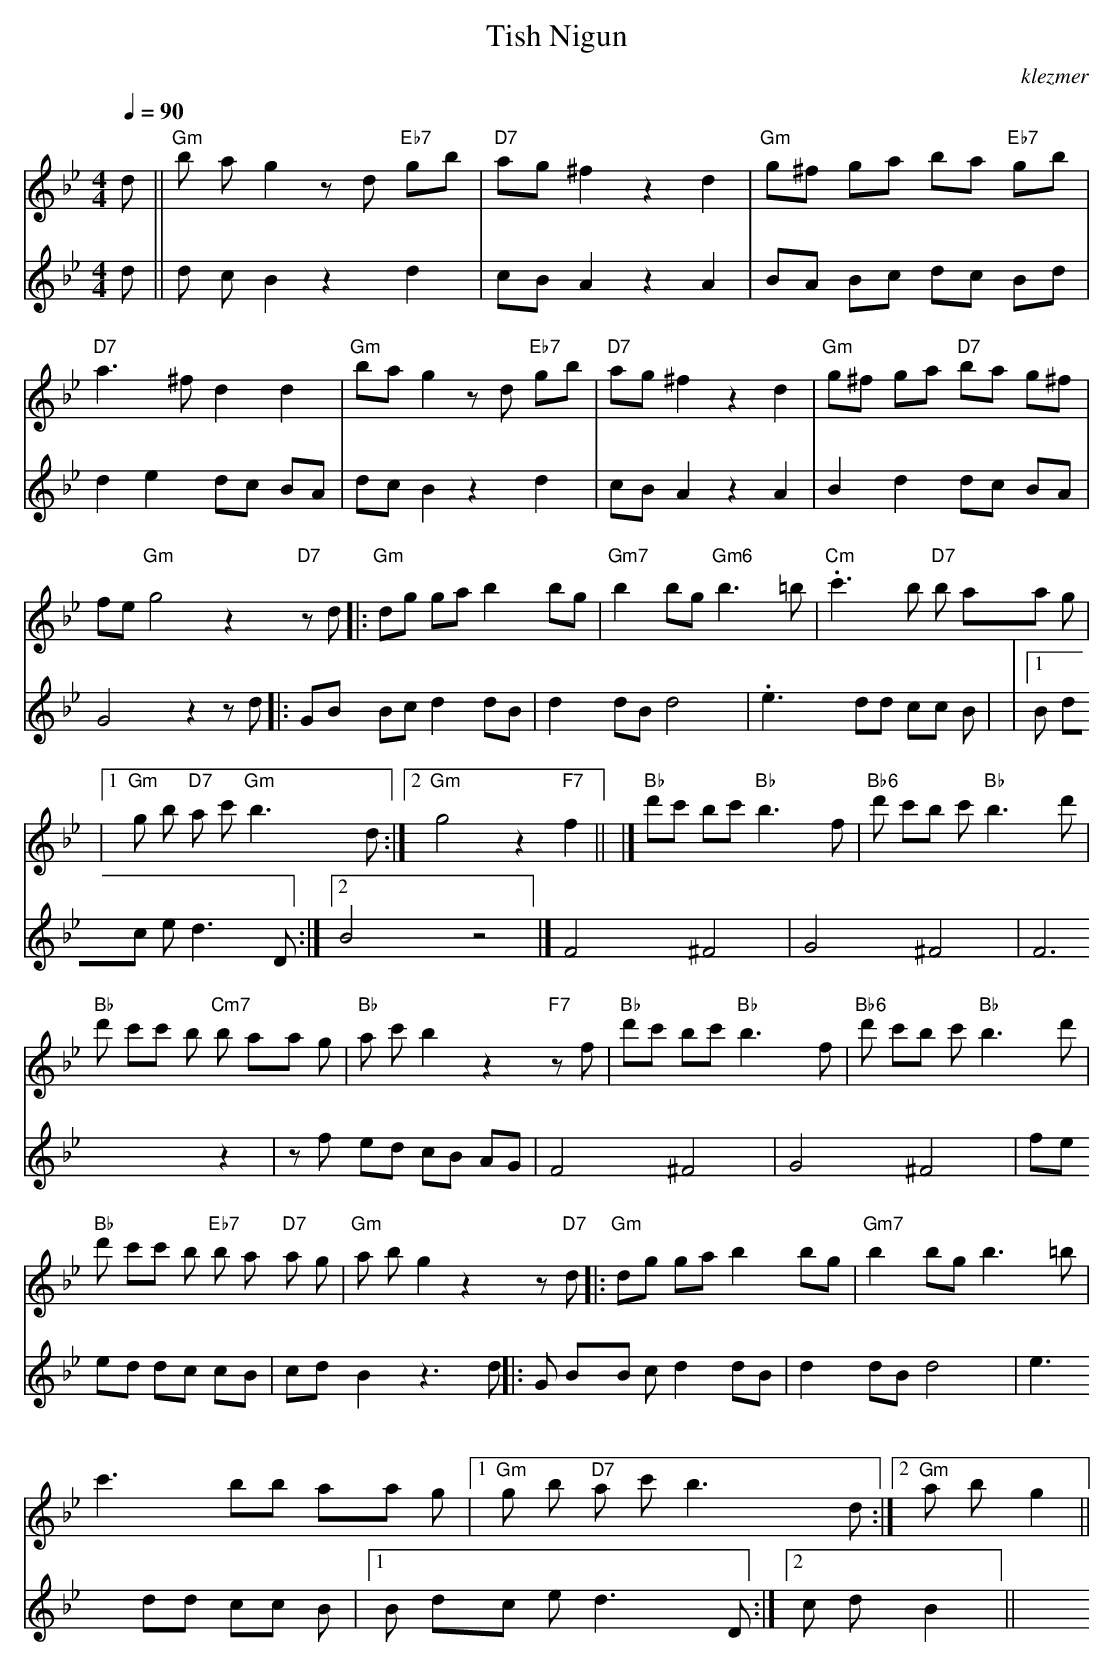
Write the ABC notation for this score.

X:1
T:Tish Nigun
O:klezmer
M:4/4
L:1/8
Q:1/4=90
K:Gm
V:1
d||"Gm" b ag2 zd "Eb7" gb |"D7" ag ^f2 z2 d2 |"Gm" g^f ga ba "Eb7" gb |
"D7" a3 ^fd2 d2  |"Gm" ba g2 zd "Eb7" gb |"D7" ag ^f2 z2 d2 |"Gm" g^f ga "D7" ba g^f |
fine"Gm" g4 z2 "D7" zd   |:"Gm" dg ga b2 bg |"Gm7" b2 bg "Gm6" b3 =b|"Cm" .c'3 b"D7" b aa g|
|1 "Gm" g b"D7" a c'"Gm" b3 d:|2 "Gm" g4 z2 "F7" f2 || |]"Bb" d'c' bc' "Bb" b3 f|"Bb6" d' c'b c'"Bb" b3 d'|
"Bb" d' c'c' b"Cm7" b aa g|"Bb" a c'b2 z2 "F7" zf  |"Bb" d'c' bc' "Bb" b3 f|"Bb6" d' c'b c'"Bb" b3 d'|
"Bb" d' c'c' b"Eb7" b a"D7" a g|"Gm" a bg2 z2 z"D7" d   |:"Gm" dg ga b2 bg |"Gm7" b2 bg b3 =b|
c'3 bb aa g|1 "Gm" g b"D7" a c'b3 d:|2 "Gm" a bg2 ||
V:2          %2e stem
d||d cB2 z2 d2 |cB A2 z2 A2 |BA Bc dc Bd |
d2 e2 dc BA |dc B2 z2 d2 |cB A2 z2 A2 |B2 d2 dc BA |
G4 z2 zd  |:GB Bc d2 dB |d2 dB d4 |.e3 dd cc B|
|1 B dc ed3 D:|2 B4 z4 |]F4 ^F4 |G4 ^F4 |
F6 z2 |zf ed cB AG |F4 ^F4 |G4 ^F4 |
fe ed dc cB |cd B2 z3 d|| |:G BB cd2 dB |d2 dB d4 |
e3 dd cc B|1 B dc ed3 D:|2 c dB2 ||
